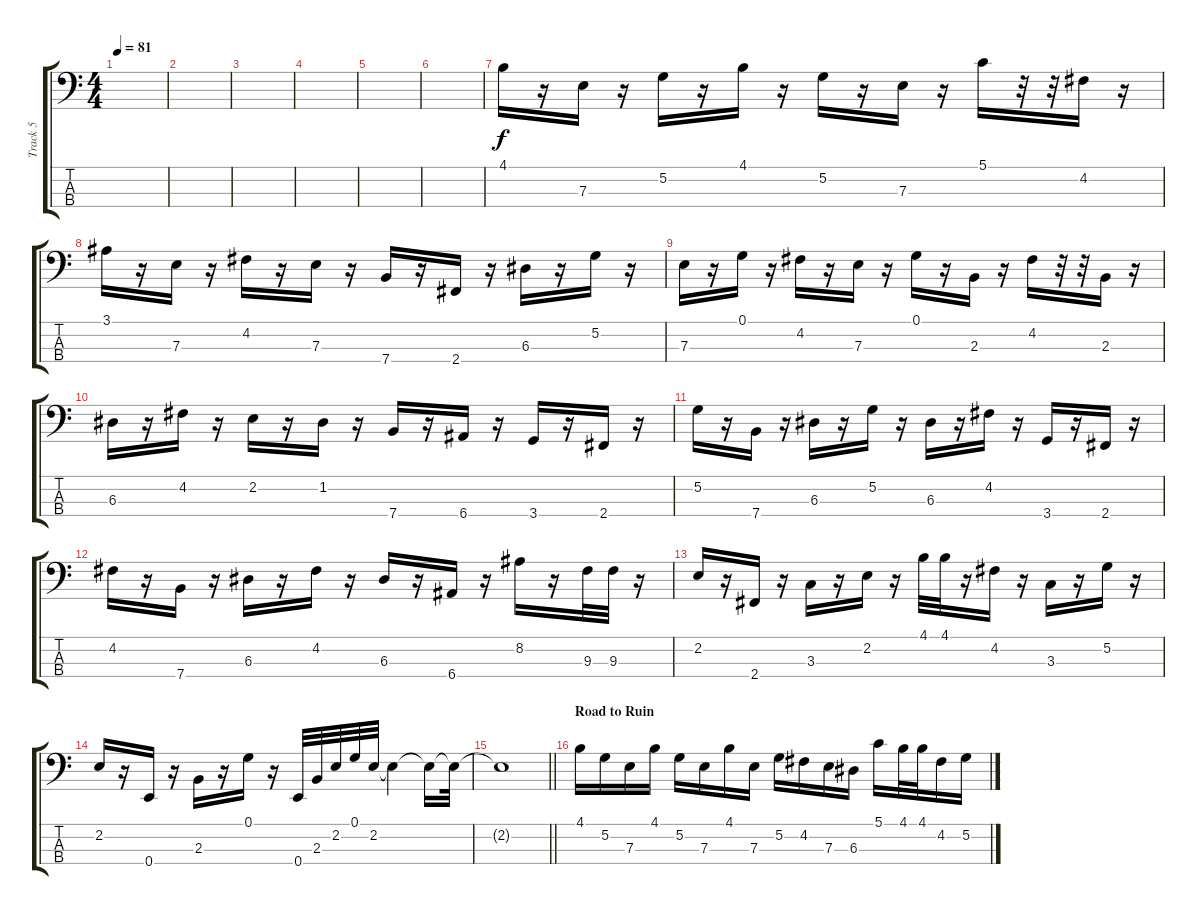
\track ("Track 5" "Track 5") {instrument electricbassfinger}
\staff {score tabs}
\tuning (G2 D2 A1 E1) {hide}
\ts (4 4)
\tempo 81
\clef f4
\ks c
|
|
|
|
|
|
4.1.16{volume 16 instrument electricbassfinger} r.16 7.3.16 r.16 5.2.16 r.16 4.1.16 r.16 5.2.16 r.16 7.3.16 r.16 5.1.16 r.32 r.32 4.2.16 r.16 |
3.1.16 r.16 7.3.16 r.16 4.2.16 r.16 7.3.16 r.16 7.4.16 r.16 2.4.16 r.16 6.3.16 r.16 5.2.16 r.16 |
7.3.16 r.16 0.1.16 r.16 4.2.16 r.16 7.3.16 r.16 0.1.16 r.16 2.3.16 r.16 4.2.16 r.32 r.32 2.3.16 r.16 |
6.3.16 r.16 4.2.16 r.16 2.2.16 r.16 1.2.16 r.16 7.4.16 r.16 6.4.16 r.16 3.4.16 r.16 2.4.16 r.16 |
5.2.16 r.16 7.4.16 r.16 6.3.16 r.16 5.2.16 r.16 6.3.16 r.16 4.2.16 r.16 3.4.16 r.16 2.4.16 r.16 |
4.2.16 r.16 7.4.16 r.16 6.3.16 r.16 4.2.16 r.16 6.3.16 r.16 6.4.16 r.16 8.2.16 r.16 9.3.32 9.3.32 r.16 |
2.2.16 r.16 2.4.16 r.16 3.3.16 r.16 2.2.16 r.16 4.1.32 4.1.32 r.16 4.2.16 r.16 3.3.16 r.16 5.2.16 r.16 |
2.2.16 r.16 0.4.16 r.16 2.3.16 r.16 0.1.16 r.16 0.4.32 2.3.32 2.2.32 0.1.32 2.2.32 2.2{t}.4 2.2{t}.16 2.2{t}.32 |
\barLineRight lightlight
2.2{t}.1 |
\section ("" "Road to Ruin")
4.1.16 5.2.16 7.3.16 4.1.16 5.2.16 7.3.16 4.1.16 7.3.16 5.2.16 4.2.16 7.3.16 6.3.16 5.1.16 4.1.32 4.1.32 4.2.16 5.2.16
